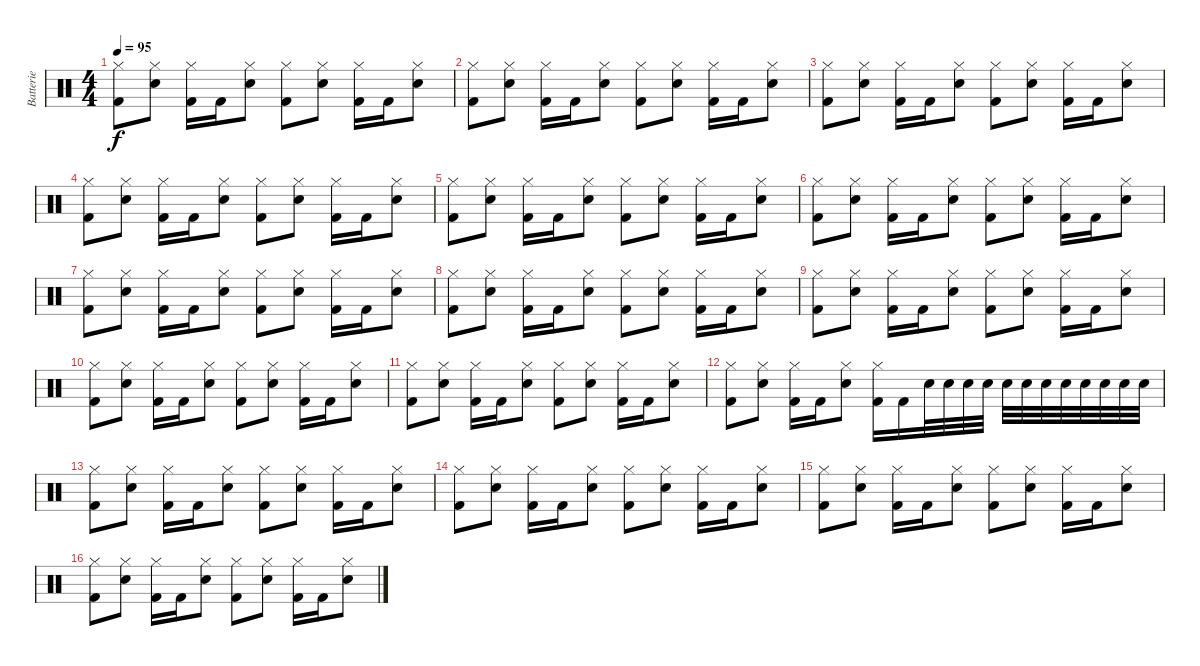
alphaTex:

\track ("Batterie" "Batterie") {instrument percussion}
\staff {score}
\articulation defaults
\ts (4 4)
\tempo 95
\clef neutral
\ks c
("Hi-Hat (closed)" "Kick (hit) 2").8{dy f} ("Hi-Hat (closed)" "Snare (hit) 2").8 ("Hi-Hat (closed)" "Kick (hit) 2").16 "Kick (hit) 2".16 ("Hi-Hat (closed)" "Snare (hit) 2").8 ("Hi-Hat (closed)" "Kick (hit) 2").8 ("Hi-Hat (closed)" "Snare (hit) 2").8 ("Hi-Hat (closed)" "Kick (hit) 2").16 "Kick (hit) 2".16 ("Hi-Hat (closed)" "Snare (hit) 2").8 |
("Hi-Hat (closed)" "Kick (hit) 2").8 ("Hi-Hat (closed)" "Snare (hit) 2").8 ("Hi-Hat (closed)" "Kick (hit) 2").16 "Kick (hit) 2".16 ("Hi-Hat (closed)" "Snare (hit) 2").8 ("Hi-Hat (closed)" "Kick (hit) 2").8 ("Hi-Hat (closed)" "Snare (hit) 2").8 ("Hi-Hat (closed)" "Kick (hit) 2").16 "Kick (hit) 2".16 ("Hi-Hat (closed)" "Snare (hit) 2").8 |
("Hi-Hat (closed)" "Kick (hit) 2").8 ("Hi-Hat (closed)" "Snare (hit) 2").8 ("Hi-Hat (closed)" "Kick (hit) 2").16 "Kick (hit) 2".16 ("Hi-Hat (closed)" "Snare (hit) 2").8 ("Hi-Hat (closed)" "Kick (hit) 2").8 ("Hi-Hat (closed)" "Snare (hit) 2").8 ("Hi-Hat (closed)" "Kick (hit) 2").16 "Kick (hit) 2".16 ("Hi-Hat (closed)" "Snare (hit) 2").8 |
("Hi-Hat (closed)" "Kick (hit) 2").8 ("Hi-Hat (closed)" "Snare (hit) 2").8 ("Hi-Hat (closed)" "Kick (hit) 2").16 "Kick (hit) 2".16 ("Hi-Hat (closed)" "Snare (hit) 2").8 ("Hi-Hat (closed)" "Kick (hit) 2").8 ("Hi-Hat (closed)" "Snare (hit) 2").8 ("Hi-Hat (closed)" "Kick (hit) 2").16 "Kick (hit) 2".16 ("Hi-Hat (closed)" "Snare (hit) 2").8 |
("Hi-Hat (closed)" "Kick (hit) 2").8 ("Hi-Hat (closed)" "Snare (hit) 2").8 ("Hi-Hat (closed)" "Kick (hit) 2").16 "Kick (hit) 2".16 ("Hi-Hat (closed)" "Snare (hit) 2").8 ("Hi-Hat (closed)" "Kick (hit) 2").8 ("Hi-Hat (closed)" "Snare (hit) 2").8 ("Hi-Hat (closed)" "Kick (hit) 2").16 "Kick (hit) 2".16 ("Hi-Hat (closed)" "Snare (hit) 2").8 |
("Hi-Hat (closed)" "Kick (hit) 2").8 ("Hi-Hat (closed)" "Snare (hit) 2").8 ("Hi-Hat (closed)" "Kick (hit) 2").16 "Kick (hit) 2".16 ("Hi-Hat (closed)" "Snare (hit) 2").8 ("Hi-Hat (closed)" "Kick (hit) 2").8 ("Hi-Hat (closed)" "Snare (hit) 2").8 ("Hi-Hat (closed)" "Kick (hit) 2").16 "Kick (hit) 2".16 ("Hi-Hat (closed)" "Snare (hit) 2").8 |
("Hi-Hat (closed)" "Kick (hit) 2").8 ("Hi-Hat (closed)" "Snare (hit) 2").8 ("Hi-Hat (closed)" "Kick (hit) 2").16 "Kick (hit) 2".16 ("Hi-Hat (closed)" "Snare (hit) 2").8 ("Hi-Hat (closed)" "Kick (hit) 2").8 ("Hi-Hat (closed)" "Snare (hit) 2").8 ("Hi-Hat (closed)" "Kick (hit) 2").16 "Kick (hit) 2".16 ("Hi-Hat (closed)" "Snare (hit) 2").8 |
("Hi-Hat (closed)" "Kick (hit) 2").8 ("Hi-Hat (closed)" "Snare (hit) 2").8 ("Hi-Hat (closed)" "Kick (hit) 2").16 "Kick (hit) 2".16 ("Hi-Hat (closed)" "Snare (hit) 2").8 ("Hi-Hat (closed)" "Kick (hit) 2").8 ("Hi-Hat (closed)" "Snare (hit) 2").8 ("Hi-Hat (closed)" "Kick (hit) 2").16 "Kick (hit) 2".16 ("Hi-Hat (closed)" "Snare (hit) 2").8 |
("Hi-Hat (closed)" "Kick (hit) 2").8 ("Hi-Hat (closed)" "Snare (hit) 2").8 ("Hi-Hat (closed)" "Kick (hit) 2").16 "Kick (hit) 2".16 ("Hi-Hat (closed)" "Snare (hit) 2").8 ("Hi-Hat (closed)" "Kick (hit) 2").8 ("Hi-Hat (closed)" "Snare (hit) 2").8 ("Hi-Hat (closed)" "Kick (hit) 2").16 "Kick (hit) 2".16 ("Hi-Hat (closed)" "Snare (hit) 2").8 |
("Hi-Hat (closed)" "Kick (hit) 2").8 ("Hi-Hat (closed)" "Snare (hit) 2").8 ("Hi-Hat (closed)" "Kick (hit) 2").16 "Kick (hit) 2".16 ("Hi-Hat (closed)" "Snare (hit) 2").8 ("Hi-Hat (closed)" "Kick (hit) 2").8 ("Hi-Hat (closed)" "Snare (hit) 2").8 ("Hi-Hat (closed)" "Kick (hit) 2").16 "Kick (hit) 2".16 ("Hi-Hat (closed)" "Snare (hit) 2").8 |
("Hi-Hat (closed)" "Kick (hit) 2").8 ("Hi-Hat (closed)" "Snare (hit) 2").8 ("Hi-Hat (closed)" "Kick (hit) 2").16 "Kick (hit) 2".16 ("Hi-Hat (closed)" "Snare (hit) 2").8 ("Hi-Hat (closed)" "Kick (hit) 2").8 ("Hi-Hat (closed)" "Snare (hit) 2").8 ("Hi-Hat (closed)" "Kick (hit) 2").16 "Kick (hit) 2".16 ("Hi-Hat (closed)" "Snare (hit) 2").8 |
("Hi-Hat (closed)" "Kick (hit) 2").8 ("Hi-Hat (closed)" "Snare (hit) 2").8 ("Hi-Hat (closed)" "Kick (hit) 2").16 "Kick (hit) 2".16 ("Hi-Hat (closed)" "Snare (hit) 2").8 ("Hi-Hat (closed)" "Kick (hit) 2").16 "Kick (hit) 2".16 "Snare (hit) 2".32 "Snare (hit) 2".32 "Snare (hit) 2".32 "Snare (hit) 2".32 "Snare (hit) 2".32 "Snare (hit) 2".32 "Snare (hit) 2".32 "Snare (hit) 2".32 "Snare (hit) 2".32 "Snare (hit) 2".32 "Snare (hit) 2".32 "Snare (hit) 2".32 |
("Hi-Hat (closed)" "Kick (hit) 2").8 ("Hi-Hat (closed)" "Snare (hit) 2").8 ("Hi-Hat (closed)" "Kick (hit) 2").16 "Kick (hit) 2".16 ("Hi-Hat (closed)" "Snare (hit) 2").8 ("Hi-Hat (closed)" "Kick (hit) 2").8 ("Hi-Hat (closed)" "Snare (hit) 2").8 ("Hi-Hat (closed)" "Kick (hit) 2").16 "Kick (hit) 2".16 ("Hi-Hat (closed)" "Snare (hit) 2").8 |
("Hi-Hat (closed)" "Kick (hit) 2").8 ("Hi-Hat (closed)" "Snare (hit) 2").8 ("Hi-Hat (closed)" "Kick (hit) 2").16 "Kick (hit) 2".16 ("Hi-Hat (closed)" "Snare (hit) 2").8 ("Hi-Hat (closed)" "Kick (hit) 2").8 ("Hi-Hat (closed)" "Snare (hit) 2").8 ("Hi-Hat (closed)" "Kick (hit) 2").16 "Kick (hit) 2".16 ("Hi-Hat (closed)" "Snare (hit) 2").8 |
("Hi-Hat (closed)" "Kick (hit) 2").8 ("Hi-Hat (closed)" "Snare (hit) 2").8 ("Hi-Hat (closed)" "Kick (hit) 2").16 "Kick (hit) 2".16 ("Hi-Hat (closed)" "Snare (hit) 2").8 ("Hi-Hat (closed)" "Kick (hit) 2").8 ("Hi-Hat (closed)" "Snare (hit) 2").8 ("Hi-Hat (closed)" "Kick (hit) 2").16 "Kick (hit) 2".16 ("Hi-Hat (closed)" "Snare (hit) 2").8 |
("Hi-Hat (closed)" "Kick (hit) 2").8 ("Hi-Hat (closed)" "Snare (hit) 2").8 ("Hi-Hat (closed)" "Kick (hit) 2").16 "Kick (hit) 2".16 ("Hi-Hat (closed)" "Snare (hit) 2").8 ("Hi-Hat (closed)" "Kick (hit) 2").8 ("Hi-Hat (closed)" "Snare (hit) 2").8 ("Hi-Hat (closed)" "Kick (hit) 2").16 "Kick (hit) 2".16 ("Hi-Hat (closed)" "Snare (hit) 2").8
